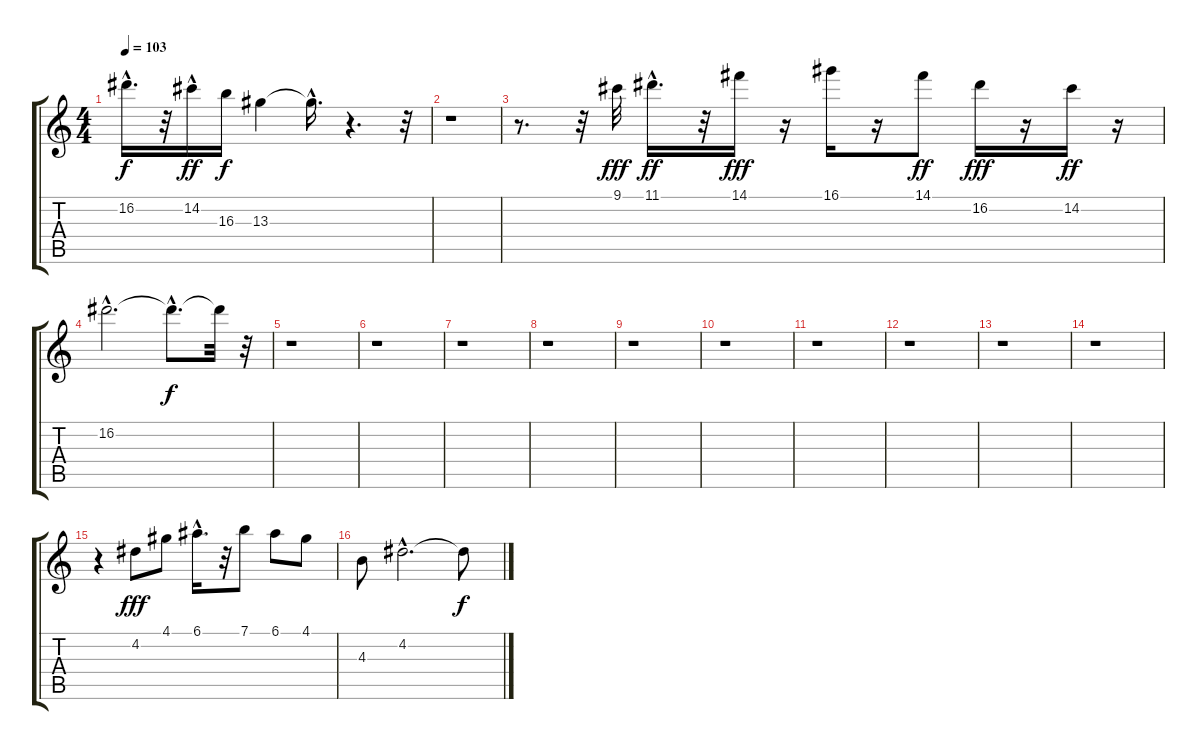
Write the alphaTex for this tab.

\track "" {instrument overdrivenguitar}
\staff {score tabs}
\tuning (E4 B3 G3 D3 A2 E2) {hide}
\ts (4 4)
\tempo 103
\clef g2
\ks c
16.2{hac t}.16{d dy f} r.32 14.2{hac}.16{dy ff} 16.3.16{dy f} 13.3.4 13.3{hac t}.16{d} r.4{d} r.32 |
r.1 |
r.8{d} r.32 9.1.32{dy fff} 11.1{hac}.16{d dy ff} r.32 14.1.16{dy fff} r.16 16.1.16 r.16 14.1.8{dy ff} 16.2.16{dy fff} r.16 14.2.16{dy ff} r.16 |
16.2{hac}.2{d} 16.2{hac t}.8{d dy f} 16.2{t}.32 r.32 |
r.1 |
r.1 |
r.1 |
r.1 |
r.1 |
r.1 |
r.1 |
r.1 |
r.1 |
r.1 |
r.4 4.2.8{dy fff} 4.1.8 6.1{hac}.16{d} r.32 7.1.8 6.1.8 4.1.8 |
4.3.8 4.2{hac}.2{d} 4.2{t}.8{dy f}
